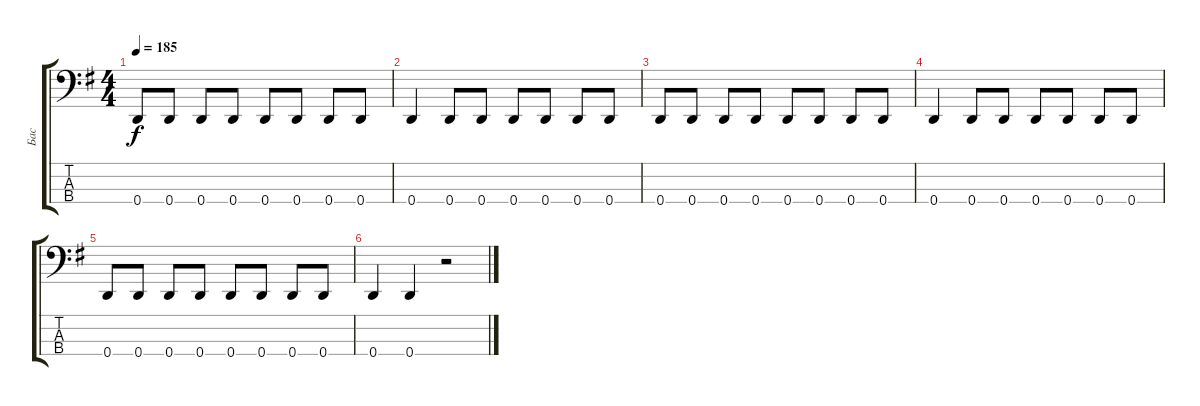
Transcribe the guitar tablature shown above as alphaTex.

\track ("Бас" "Бас") {instrument electricbassfinger}
\staff {score tabs}
\tuning (F2 C2 G1 D1) {hide}
\ts (4 4)
\tempo 185
\clef f4
\ks eminor
0.4.8{dy f} 0.4.8 0.4.8 0.4.8 0.4.8 0.4.8 0.4.8 0.4.8 |
0.4.4 0.4.8 0.4.8 0.4.8 0.4.8 0.4.8 0.4.8 |
0.4.8 0.4.8 0.4.8 0.4.8 0.4.8 0.4.8 0.4.8 0.4.8 |
0.4.4 0.4.8 0.4.8 0.4.8 0.4.8 0.4.8 0.4.8 |
0.4.8 0.4.8 0.4.8 0.4.8 0.4.8 0.4.8 0.4.8 0.4.8 |
0.4.4 0.4.4 r.2
